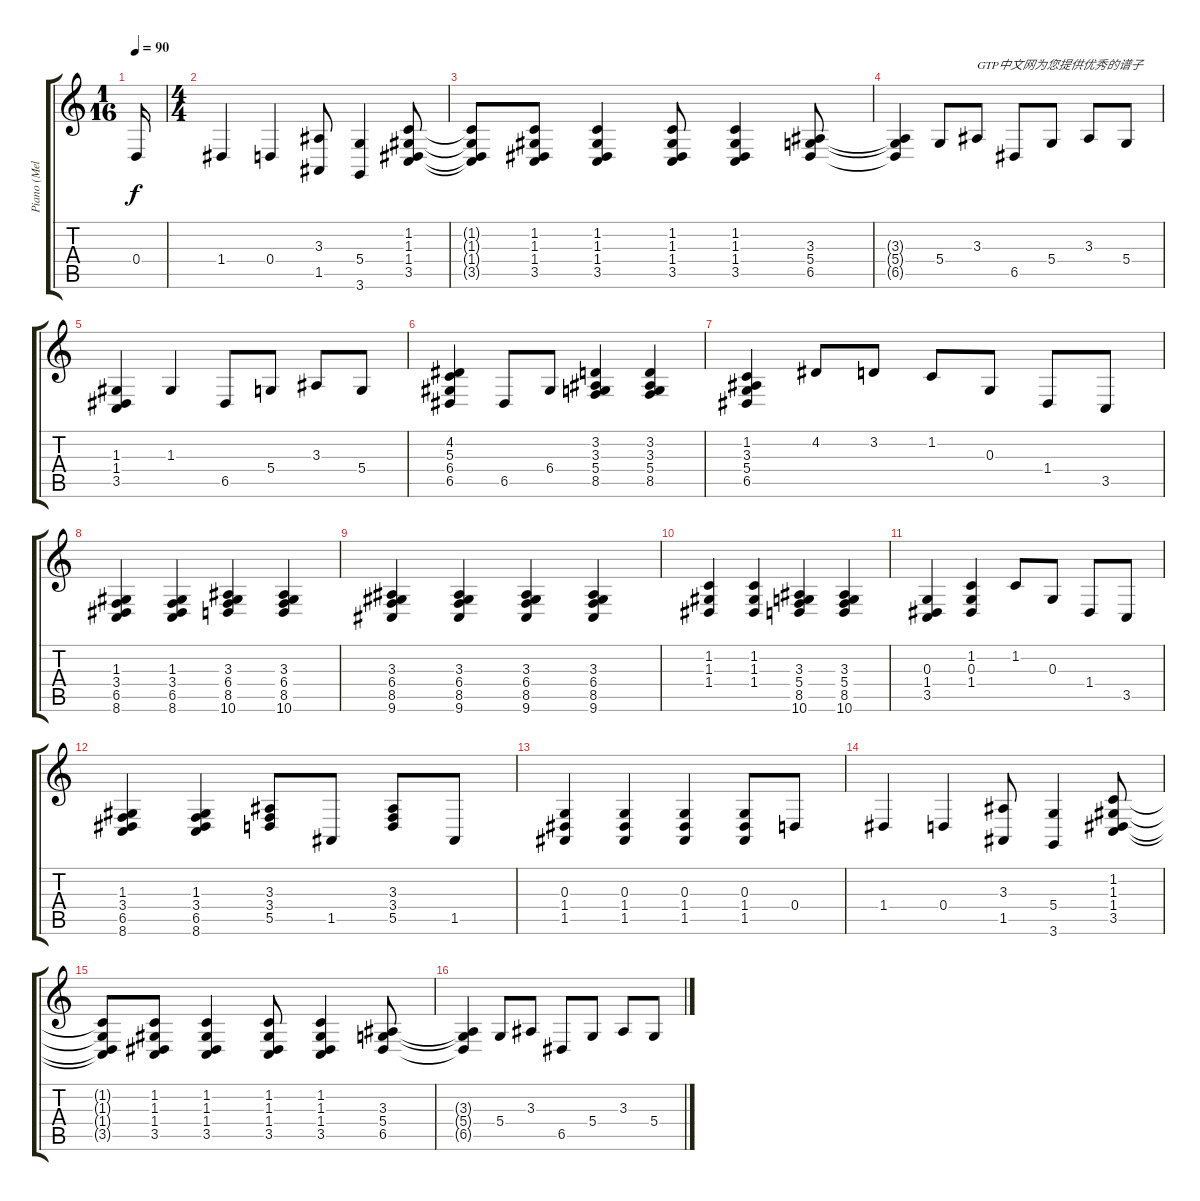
\track ("Piano (Melody)" "Piano (Mel") {instrument acousticgrandpiano}
\staff {score tabs}
\tuning (E4 B3 G3 D3 A2 E2) {hide}
\ts (1 16)
\tempo 90
\clef g2
\ks c
0.4.16{dy f instrument acousticgrandpiano} |
\ts (4 4)
1.4.4 0.4.4 (3.3 1.5).8 (5.4 3.6).4 (1.2 1.3 1.4 3.5).8 |
(1.2{t} 1.3{t} 1.4{t} 3.5{t}).8 (1.2 1.3 1.4 3.5).8 (1.2 1.3 1.4 3.5).4 (1.2 1.3 1.4 3.5).8 (1.2 1.3 1.4 3.5).4 (3.3 5.4 6.5).8 |
(3.3{t} 5.4{t} 6.5{t}).4 5.4.8 3.3.8{txt "GTP中文网为您提供优秀的谱子"} 6.5.8 5.4.8 3.3.8 5.4.8 |
(1.3 1.4 3.5).4 1.3.4 6.5.8 5.4.8 3.3.8 5.4.8 |
(4.2 5.3 6.4 6.5).4 6.5.8 6.4.8 (3.2 3.3 5.4 8.5).4 (3.2 3.3 5.4 8.5).4 |
(1.2 3.3 5.4 6.5).4 4.2.8 3.2.8 1.2.8 0.3.8 1.4.8 3.5.8 |
(1.3 3.4 6.5 8.6).4 (1.3 3.4 6.5 8.6).4 (3.3 6.4 8.5 10.6).4 (3.3 6.4 8.5 10.6).4 |
(3.3 6.4 8.5 9.6).4 (3.3 6.4 8.5 9.6).4 (3.3 6.4 8.5 9.6).4 (3.3 6.4 8.5 9.6).4 |
(1.2 1.3 1.4).4 (1.2 1.3 1.4).4 (3.3 5.4 8.5 10.6).4 (3.3 5.4 8.5 10.6).4 |
(0.3 1.4 3.5).4 (1.2 0.3 1.4).4 1.2.8 0.3.8 1.4.8 3.5.8 |
(1.3 3.4 6.5 8.6).4 (1.3 3.4 6.5 8.6).4 (3.3 3.4 5.5).8 1.5.8 (3.3 3.4 5.5).8 1.5.8 |
(0.3 1.4 1.5).4 (0.3 1.4 1.5).4 (0.3 1.4 1.5).4 (0.3 1.4 1.5).8 0.4.8 |
1.4.4 0.4.4 (3.3 1.5).8 (5.4 3.6).4 (1.2 1.3 1.4 3.5).8 |
(1.2{t} 1.3{t} 1.4{t} 3.5{t}).8 (1.2 1.3 1.4 3.5).8 (1.2 1.3 1.4 3.5).4 (1.2 1.3 1.4 3.5).8 (1.2 1.3 1.4 3.5).4 (3.3 5.4 6.5).8 |
(3.3{t} 5.4{t} 6.5{t}).4 5.4.8 3.3.8 6.5.8 5.4.8 3.3.8 5.4.8
